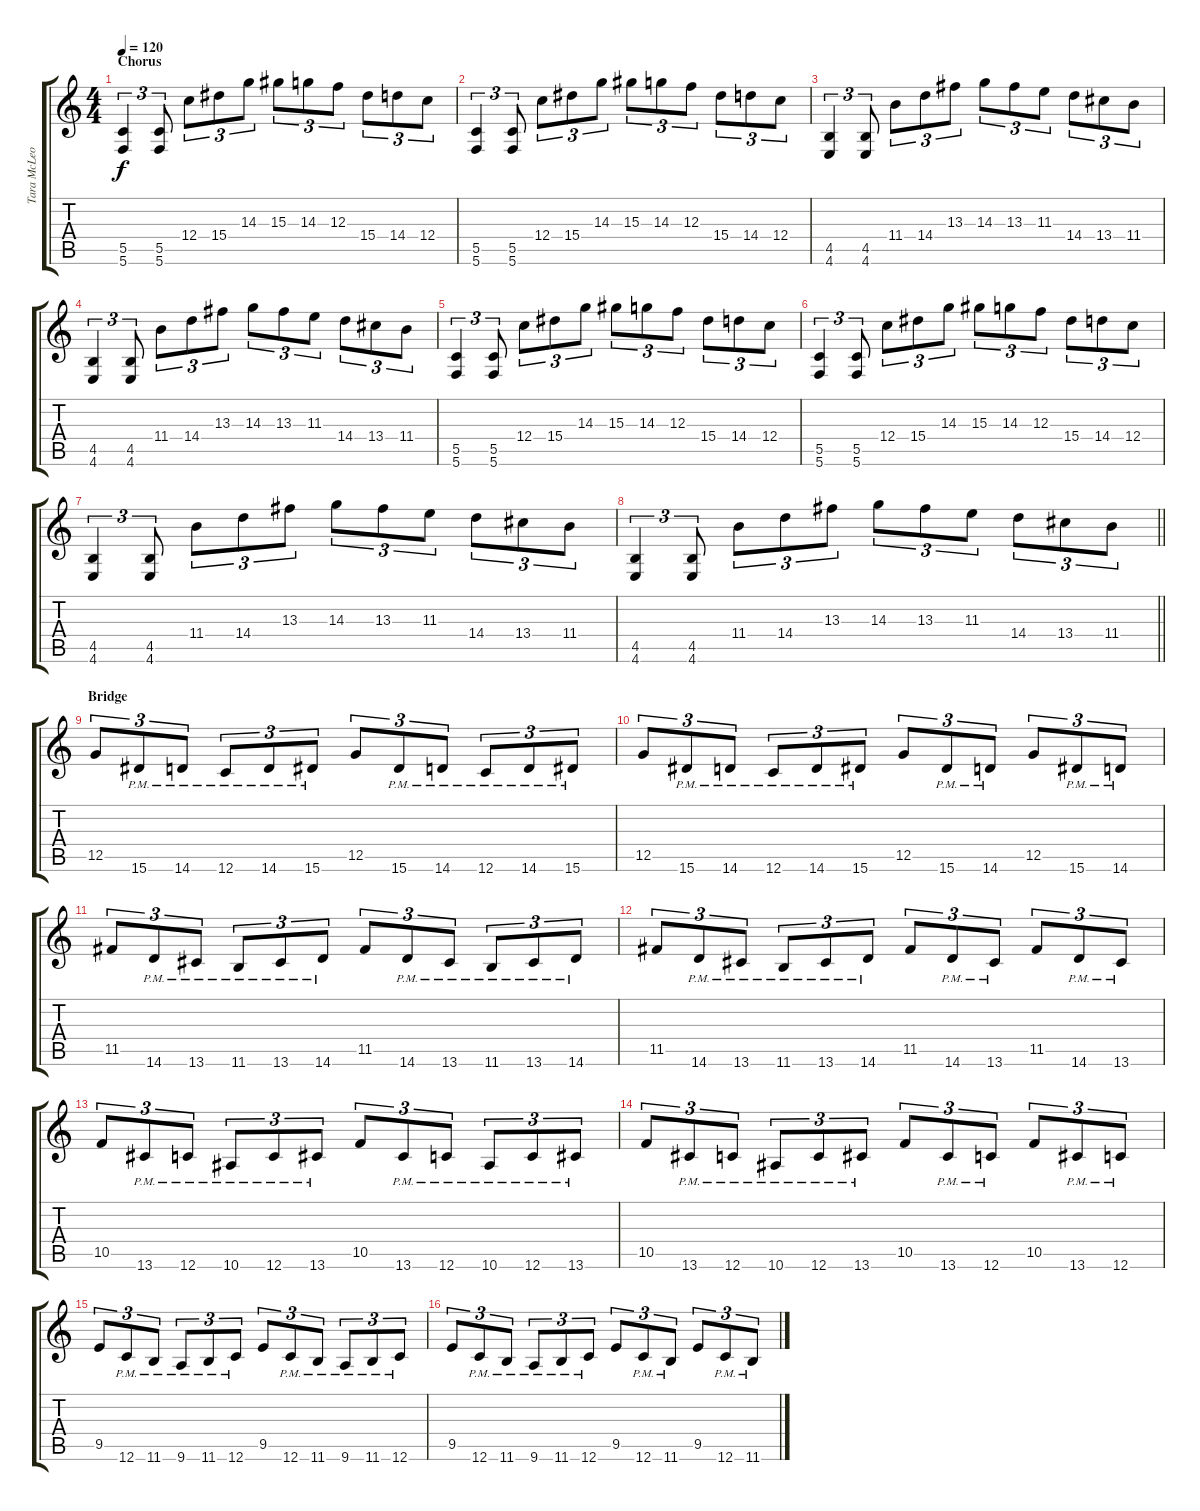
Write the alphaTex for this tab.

\track ("Tara McLeod" "Tara McLeo") {instrument distortionguitar}
\staff {score tabs}
\tuning (D4 A3 F3 C3 G2 C2) {hide}
\ts (4 4)
\section ("" "Chorus")
\tempo 120
\clef g2
\ks c
(5.5 5.6).4{tu (3 2) dy f} (5.5 5.6).8{tu (3 2)} 12.4.8{tu (3 2)} 15.4.8{tu (3 2)} 14.3.8{tu (3 2)} 15.3.8{tu (3 2)} 14.3.8{tu (3 2)} 12.3.8{tu (3 2)} 15.4.8{tu (3 2)} 14.4.8{tu (3 2)} 12.4.8{tu (3 2)} |
(5.5 5.6).4{tu (3 2)} (5.5 5.6).8{tu (3 2)} 12.4.8{tu (3 2)} 15.4.8{tu (3 2)} 14.3.8{tu (3 2)} 15.3.8{tu (3 2)} 14.3.8{tu (3 2)} 12.3.8{tu (3 2)} 15.4.8{tu (3 2)} 14.4.8{tu (3 2)} 12.4.8{tu (3 2)} |
(4.5 4.6).4{tu (3 2)} (4.5 4.6).8{tu (3 2)} 11.4.8{tu (3 2)} 14.4.8{tu (3 2)} 13.3.8{tu (3 2)} 14.3.8{tu (3 2)} 13.3.8{tu (3 2)} 11.3.8{tu (3 2)} 14.4.8{tu (3 2)} 13.4.8{tu (3 2)} 11.4.8{tu (3 2)} |
(4.5 4.6).4{tu (3 2)} (4.5 4.6).8{tu (3 2)} 11.4.8{tu (3 2)} 14.4.8{tu (3 2)} 13.3.8{tu (3 2)} 14.3.8{tu (3 2)} 13.3.8{tu (3 2)} 11.3.8{tu (3 2)} 14.4.8{tu (3 2)} 13.4.8{tu (3 2)} 11.4.8{tu (3 2)} |
(5.5 5.6).4{tu (3 2)} (5.5 5.6).8{tu (3 2)} 12.4.8{tu (3 2)} 15.4.8{tu (3 2)} 14.3.8{tu (3 2)} 15.3.8{tu (3 2)} 14.3.8{tu (3 2)} 12.3.8{tu (3 2)} 15.4.8{tu (3 2)} 14.4.8{tu (3 2)} 12.4.8{tu (3 2)} |
(5.5 5.6).4{tu (3 2)} (5.5 5.6).8{tu (3 2)} 12.4.8{tu (3 2)} 15.4.8{tu (3 2)} 14.3.8{tu (3 2)} 15.3.8{tu (3 2)} 14.3.8{tu (3 2)} 12.3.8{tu (3 2)} 15.4.8{tu (3 2)} 14.4.8{tu (3 2)} 12.4.8{tu (3 2)} |
(4.5 4.6).4{tu (3 2)} (4.5 4.6).8{tu (3 2)} 11.4.8{tu (3 2)} 14.4.8{tu (3 2)} 13.3.8{tu (3 2)} 14.3.8{tu (3 2)} 13.3.8{tu (3 2)} 11.3.8{tu (3 2)} 14.4.8{tu (3 2)} 13.4.8{tu (3 2)} 11.4.8{tu (3 2)} |
\barLineRight lightlight
(4.5 4.6).4{tu (3 2)} (4.5 4.6).8{tu (3 2)} 11.4.8{tu (3 2)} 14.4.8{tu (3 2)} 13.3.8{tu (3 2)} 14.3.8{tu (3 2)} 13.3.8{tu (3 2)} 11.3.8{tu (3 2)} 14.4.8{tu (3 2)} 13.4.8{tu (3 2)} 11.4.8{tu (3 2)} |
\section ("" "Bridge")
12.5.8{tu (3 2)} 15.6{pm}.8{tu (3 2)} 14.6{pm}.8{tu (3 2)} 12.6{pm}.8{tu (3 2)} 14.6{pm}.8{tu (3 2)} 15.6{pm}.8{tu (3 2)} 12.5.8{tu (3 2)} 15.6{pm}.8{tu (3 2)} 14.6{pm}.8{tu (3 2)} 12.6{pm}.8{tu (3 2)} 14.6{pm}.8{tu (3 2)} 15.6{pm}.8{tu (3 2)} |
12.5.8{tu (3 2)} 15.6{pm}.8{tu (3 2)} 14.6{pm}.8{tu (3 2)} 12.6{pm}.8{tu (3 2)} 14.6{pm}.8{tu (3 2)} 15.6{pm}.8{tu (3 2)} 12.5.8{tu (3 2)} 15.6{pm}.8{tu (3 2)} 14.6{pm}.8{tu (3 2)} 12.5.8{tu (3 2)} 15.6{pm}.8{tu (3 2)} 14.6{pm}.8{tu (3 2)} |
11.5.8{tu (3 2)} 14.6{pm}.8{tu (3 2)} 13.6{pm}.8{tu (3 2)} 11.6{pm}.8{tu (3 2)} 13.6{pm}.8{tu (3 2)} 14.6{pm}.8{tu (3 2)} 11.5.8{tu (3 2)} 14.6{pm}.8{tu (3 2)} 13.6{pm}.8{tu (3 2)} 11.6{pm}.8{tu (3 2)} 13.6{pm}.8{tu (3 2)} 14.6{pm}.8{tu (3 2)} |
11.5.8{tu (3 2)} 14.6{pm}.8{tu (3 2)} 13.6{pm}.8{tu (3 2)} 11.6{pm}.8{tu (3 2)} 13.6{pm}.8{tu (3 2)} 14.6{pm}.8{tu (3 2)} 11.5.8{tu (3 2)} 14.6{pm}.8{tu (3 2)} 13.6{pm}.8{tu (3 2)} 11.5.8{tu (3 2)} 14.6{pm}.8{tu (3 2)} 13.6{pm}.8{tu (3 2)} |
10.5.8{tu (3 2)} 13.6{pm}.8{tu (3 2)} 12.6{pm}.8{tu (3 2)} 10.6{pm}.8{tu (3 2)} 12.6{pm}.8{tu (3 2)} 13.6{pm}.8{tu (3 2)} 10.5.8{tu (3 2)} 13.6{pm}.8{tu (3 2)} 12.6{pm}.8{tu (3 2)} 10.6{pm}.8{tu (3 2)} 12.6{pm}.8{tu (3 2)} 13.6{pm}.8{tu (3 2)} |
10.5.8{tu (3 2)} 13.6{pm}.8{tu (3 2)} 12.6{pm}.8{tu (3 2)} 10.6{pm}.8{tu (3 2)} 12.6{pm}.8{tu (3 2)} 13.6{pm}.8{tu (3 2)} 10.5.8{tu (3 2)} 13.6{pm}.8{tu (3 2)} 12.6{pm}.8{tu (3 2)} 10.5.8{tu (3 2)} 13.6{pm}.8{tu (3 2)} 12.6{pm}.8{tu (3 2)} |
9.5.8{tu (3 2)} 12.6{pm}.8{tu (3 2)} 11.6{pm}.8{tu (3 2)} 9.6{pm}.8{tu (3 2)} 11.6{pm}.8{tu (3 2)} 12.6{pm}.8{tu (3 2)} 9.5.8{tu (3 2)} 12.6{pm}.8{tu (3 2)} 11.6{pm}.8{tu (3 2)} 9.6{pm}.8{tu (3 2)} 11.6{pm}.8{tu (3 2)} 12.6{pm}.8{tu (3 2)} |
9.5.8{tu (3 2)} 12.6{pm}.8{tu (3 2)} 11.6{pm}.8{tu (3 2)} 9.6{pm}.8{tu (3 2)} 11.6{pm}.8{tu (3 2)} 12.6{pm}.8{tu (3 2)} 9.5.8{tu (3 2)} 12.6{pm}.8{tu (3 2)} 11.6{pm}.8{tu (3 2)} 9.5.8{tu (3 2)} 12.6{pm}.8{tu (3 2)} 11.6{pm}.8{tu (3 2)}
